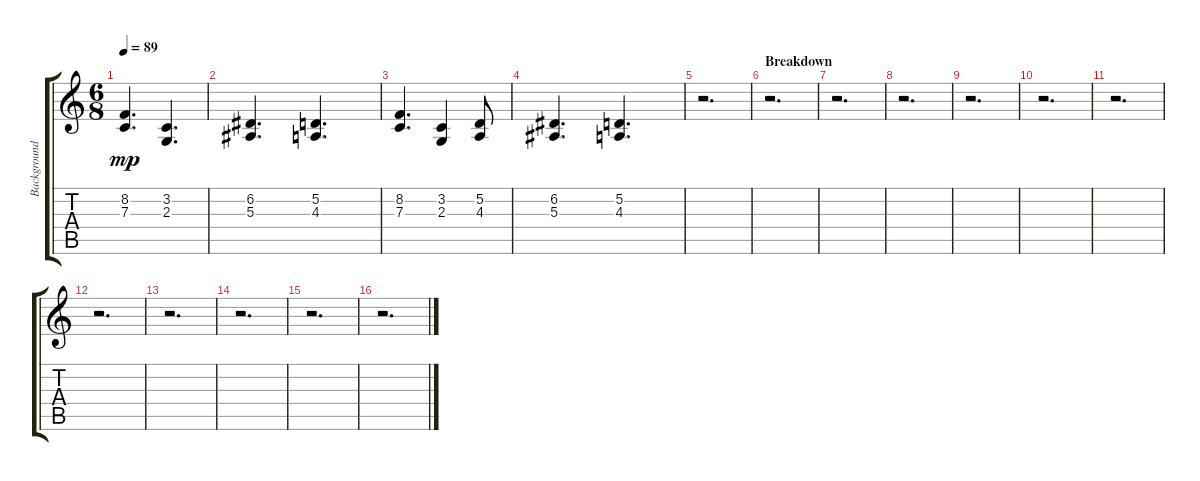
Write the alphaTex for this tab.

\track ("Background Synth" "Background") {instrument fx8scifi}
\staff {score tabs}
\tuning (D4 A3 F3 C3 G2 C2) {hide}
\ts (6 8)
\tempo 89
\clef g2
\ks c
(8.2 7.3).4{d dy mp} (3.2 2.3).4{d} |
(6.2 5.3).4{d} (5.2 4.3).4{d} |
(8.2 7.3).4{d} (3.2 2.3).4 (5.2 4.3).8 |
(6.2 5.3).4{d} (5.2 4.3).4{d} |
r.2{d} |
\section ("" "Breakdown")
r.2{d} |
r.2{d} |
r.2{d} |
r.2{d} |
r.2{d} |
r.2{d} |
r.2{d} |
r.2{d} |
r.2{d} |
r.2{d} |
r.2{d}
